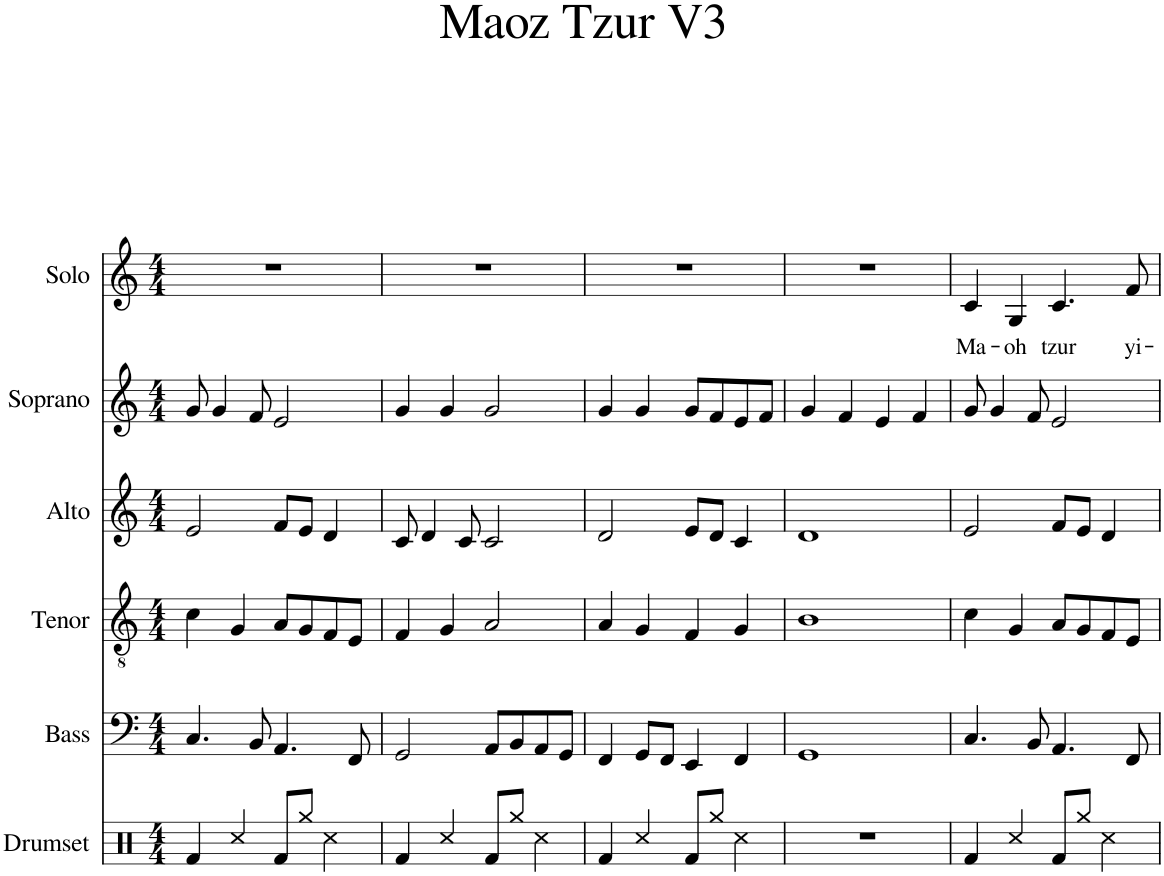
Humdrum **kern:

**kern	**kern	**kern	**kern	**kern	**kern	**text
*part6	*part5	*part4	*part3	*part2	*part1	*part1
*staff6	*staff5	*staff4	*staff3	*staff2	*staff1	*staff1
*I"Drumset	*I"Bass	*I"Tenor	*I"Alto	*I"Soprano	*I"Solo	*
*I'Drs.	*I'B.	*I'T.	*I'A.	*I'S.	*I'Solo	*
*clefX	*clefF4	*clefGv2	*clefG2	*clefG2	*clefG2	*
*k[]	*k[]	*k[]	*k[]	*k[]	*k[]	*
*M4/4	*M4/4	*M4/4	*M4/4	*M4/4	*M4/4	*
=1	=1	=1	=1	=1	=1	=1
4Rf/	4.C/	4c\	2e/	8g/	1r	.
.	.	.	.	4g/	.	.
4Rcc/	.	4G/	.	.	.	.
.	8BB/	.	.	8f/	.	.
8Rf/L	4.AA/	8A/L	8f/L	2e/	.	.
8Rgg/J	.	8G/	8e/J	.	.	.
4Rcc\	.	8F/	4d/	.	.	.
.	8FF/	8E/J	.	.	.	.
=2	=2	=2	=2	=2	=2	=2
4Rf/	2GG/	4F/	8c/	4g/	1r	.
.	.	.	4d/	.	.	.
4Rcc/	.	4G/	.	4g/	.	.
.	.	.	8c/	.	.	.
8Rf/L	8AA/L	2A/	2c/	2g/	.	.
8Rgg/J	8BB/	.	.	.	.	.
4Rcc\	8AA/	.	.	.	.	.
.	8GG/J	.	.	.	.	.
=3	=3	=3	=3	=3	=3	=3
4Rf/	4FF/	4A/	2d/	4g/	1r	.
4Rcc/	8GG/L	4G/	.	4g/	.	.
.	8FF/J	.	.	.	.	.
8Rf/L	4EE/	4F/	8e/L	8g/L	.	.
8Rgg/J	.	.	8d/J	8f/	.	.
4Rcc\	4FF/	4G/	4c/	8e/	.	.
.	.	.	.	8f/J	.	.
=4	=4	=4	=4	=4	=4	=4
1r	1GG	1B	1d	4g/	1r	.
.	.	.	.	4f/	.	.
.	.	.	.	4e/	.	.
.	.	.	.	4f/	.	.
=5	=5	=5	=5	=5	=5	=5
!	!	!	!	!	!	!LO:LY:b
4Rf/	4.C/	4c\	2e/	8g/	4c/	Ma-
.	.	.	.	4g/	.	.
!	!	!	!	!	!	!LO:LY:b
4Rcc/	.	4G/	.	.	4G/	-oh
.	8BB/	.	.	8f/	.	.
!	!	!	!	!	!	!LO:LY:b
8Rf/L	4.AA/	8A/L	8f/L	2e/	4.c/	tzur
8Rgg/J	.	8G/	8e/J	.	.	.
4Rcc\	.	8F/	4d/	.	.	.
!	!	!	!	!	!	!LO:LY:b
.	8FF/	8E/J	.	.	8f/	yi-
=	=	=	=	=	=	=
*-	*-	*-	*-	*-	*-	*-
